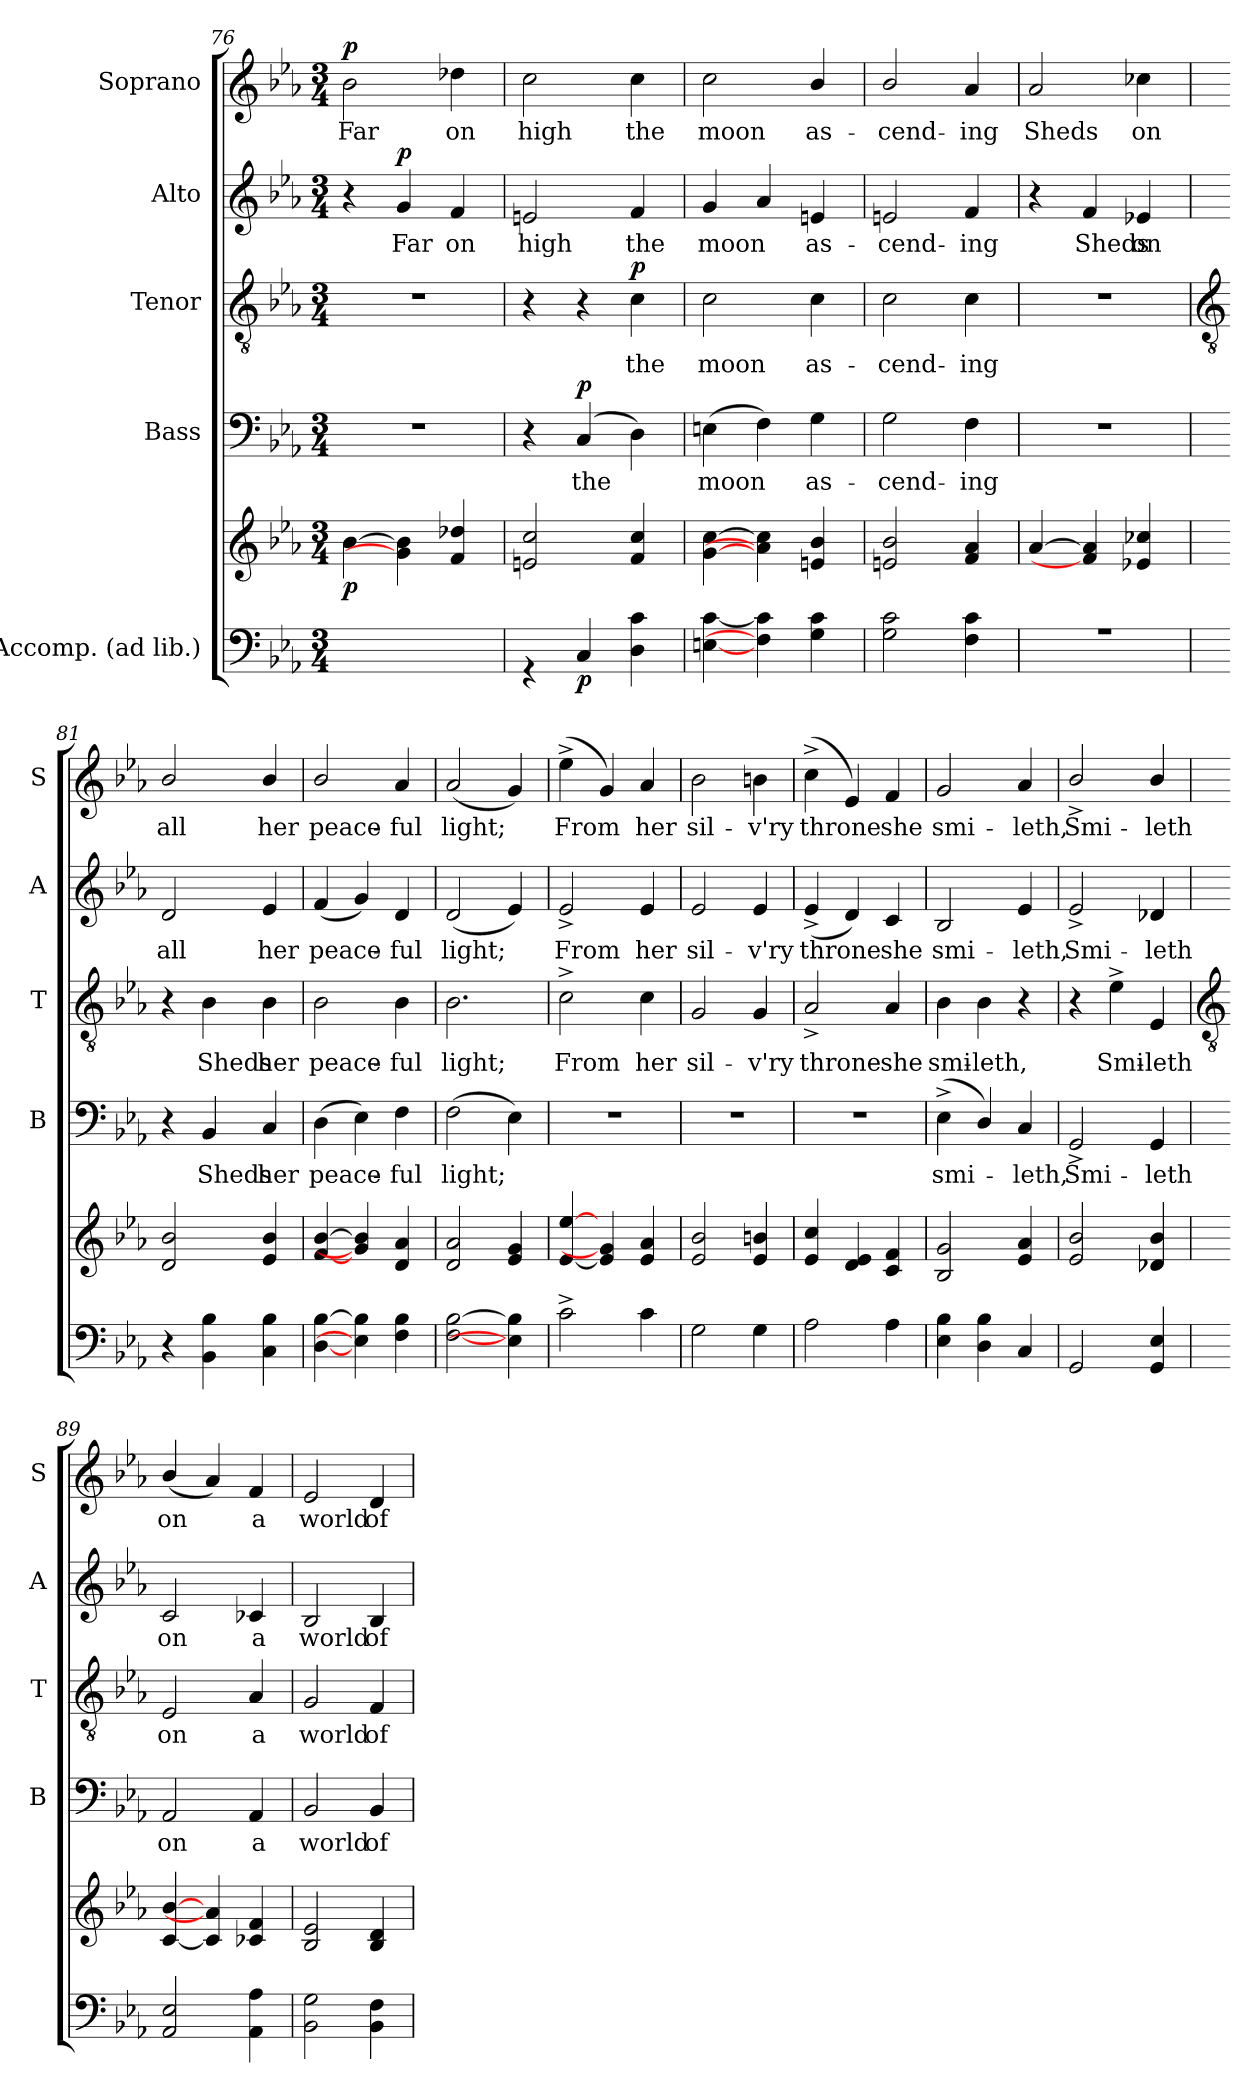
**kern	**kern	**dynam	**kern	**text	**dynam	**kern	**text	**dynam	**kern	**text	**dynam	**kern	**text	**dynam
*part5	*part5	*part5	*part4	*part4	*part4	*part3	*part3	*part3	*part2	*part2	*part2	*part1	*part1	*part1
*staff6	*staff5	*staff5/6	*staff4	*staff4	*staff4	*staff3	*staff3	*staff3	*staff2	*staff2	*staff2	*staff1	*staff1	*staff1
*I"Accomp. (ad lib.)	*	*	*I"Bass	*	*	*I"Tenor	*	*	*I"Alto	*	*	*I"Soprano	*	*
*	*	*	*I'B	*	*	*I'T	*	*	*I'A	*	*	*I'S	*	*
*clefF4	*clefG2	*	*clefF4	*	*	*clefGv2	*	*	*clefG2	*	*	*clefG2	*	*
*k[b-e-a-]	*k[b-e-a-]	*	*k[b-e-a-]	*	*	*k[b-e-a-]	*	*	*k[b-e-a-]	*	*	*k[b-e-a-]	*	*
*E-:	*E-:	*	*E-:	*	*	*E-:	*	*	*E-:	*	*	*E-:	*	*
*M3/4	*M3/4	*	*M3/4	*	*	*M3/4	*	*	*M3/4	*	*	*M3/4	*	*
=76	=76	=76	=76	=76	=76	=76	=76	=76	=76	=76	=76	=76	=76	=76
*^	*^	*	*	*	*	*	*	*	*	*	*	*	*	*
!	!	!	!	!LO:DY:b	!LO:N:vis=1	!	!	!LO:N:vis=1	!	!	!	!	!	!	!LO:LY:b	!LO:DY:b
2.ryy	4ryy	[4b-\	2.ryy	p	2.r	.	.	2.r	.	.	4r	.	.	2b-	Far	p
!	!	!	!	!	!	!	!	!	!	!	!	!LO:LY:b	!LO:DY:b	!	!	!
.	4ryy	4g\] 4b-\]	.	.	.	.	.	.	.	.	4g	Far	p	.	.	.
!	!	!	!	!	!	!	!	!	!	!	!	!LO:LY:b	!	!	!LO:LY:b	!
.	4ryy	4f/ 4dd-X/	.	.	.	.	.	.	.	.	4f	on	.	4dd-X	on	.
=77	=77	=77	=77	=77	=77	=77	=77	=77	=77	=77	=77	=77	=77	=77	=77	=77
!	!	!	!	!	!	!	!	!	!	!	!	!LO:LY:b	!	!	!LO:LY:b	!
2.ryy	4r	2en/ 2cc/	2.ryy	.	4r	.	.	4r	.	.	2en	high	.	2cc	high	.
!	!	!	!	!LO:DY:b=2	!	!LO:LY:b	!LO:DY:b	!	!	!	!	!	!	!	!	!
.	4C/	.	.	p	(<4C	the	p	4r	.	.	.	.	.	.	.	.
!	!	!	!	!	!	!	!	!	!LO:LY:b	!LO:DY:b	!	!LO:LY:b	!	!	!LO:LY:b	!
.	4D\ 4c\	4f/ 4cc/	.	.	4D)	.	.	4c	the	p	4f	the	.	4cc	the	.
=78	=78	=78	=78	=78	=78	=78	=78	=78	=78	=78	=78	=78	=78	=78	=78	=78
!	!	!	!	!	!	!LO:LY:b	!	!	!LO:LY:b	!	!	!LO:LY:b	!	!	!LO:LY:b	!
2.ryy	[4En\ [4c\	[4g\ [4cc\	2.ryy	.	(>4En	moon	.	2c	moon	.	4g	moon	.	2cc	moon	.
.	4F\] 4c\]	4a-\] 4cc\]	.	.	4F)	.	.	.	.	.	4a-	.	.	.	.	.
!	!	!	!	!	!	!LO:LY:b	!	!	!LO:LY:b	!	!	!LO:LY:b	!	!	!LO:LY:b	!
.	4G\ 4c\	4en/ 4b-/	.	.	4G	as-	.	4c	as-	.	4en	as-	.	4b-/	as-	.
=79	=79	=79	=79	=79	=79	=79	=79	=79	=79	=79	=79	=79	=79	=79	=79	=79
!	!	!	!	!	!	!LO:LY:b	!	!	!LO:LY:b	!	!	!LO:LY:b	!	!	!LO:LY:b	!
2.ryy	2G\ 2c\	2en/ 2b-/	2.ryy	.	2G	-cend-	.	2c	-cend-	.	2en	-cend-	.	2b-/	-cend-	.
!	!	!	!	!	!	!LO:LY:b	!	!	!LO:LY:b	!	!	!LO:LY:b	!	!	!LO:LY:b	!
.	4F\ 4c\	4f/ 4a-/	.	.	4F	-ing	.	4c	-ing	.	4f	-ing	.	4a-	-ing	.
=80	=80	=80	=80	=80	=80	=80	=80	=80	=80	=80	=80	=80	=80	=80	=80	=80
!LO:N:vis=1	!LO:N:vis=1	!	!LO:N:vis=1	!	!LO:N:vis=1	!	!	!LO:N:vis=1	!	!	!	!	!	!	!LO:LY:b	!
2.r	2.ryy	[4a-/	2.ryy	.	2.r	.	.	2.r	.	.	4r	.	.	2a-	Sheds	.
!	!	!	!	!	!	!	!	!	!	!	!	!LO:LY:b	!	!	!	!
.	.	4f/] 4a-/]	.	.	.	.	.	.	.	.	4f	Sheds	.	.	.	.
!	!	!	!	!	!	!	!	!	!	!	!	!LO:LY:b	!	!	!LO:LY:b	!
.	.	4e-X/ 4cc-X/	.	.	.	.	.	.	.	.	4e-X	on	.	4cc-X	on	.
*v	*v	*	*	*	*	*	*	*	*	*	*	*	*	*	*	*
*	*v	*v	*	*	*	*	*	*	*	*	*	*	*	*	*
!!LO:LB:g=z
=81	=81	=81	=81	=81	=81	=81	=81	=81	=81	=81	=81	=81	=81	=81
*	*	*	*	*	*	*clefGv2	*	*	*	*	*	*	*	*
!	!	!	!	!	!	!	!	!	!	!LO:LY:b	!	!	!LO:LY:b	!
4r	2d 2b-	.	4r	.	.	4r	.	.	2d	all	.	2b-/	all	.
!	!	!	!	!LO:LY:b	!	!	!LO:LY:b	!	!	!	!	!	!	!
4BB- 4B-	.	.	4BB-	Sheds	.	4B-	Sheds	.	.	.	.	.	.	.
!	!	!	!	!LO:LY:b	!	!	!LO:LY:b	!	!	!LO:LY:b	!	!	!LO:LY:b	!
4C 4B-	4e- 4b-	.	4C	her	.	4B-	her	.	4e-	her	.	4b-/	her	.
=82	=82	=82	=82	=82	=82	=82	=82	=82	=82	=82	=82	=82	=82	=82
!	!	!	!	!LO:LY:b	!	!	!LO:LY:b	!	!	!LO:LY:b	!	!	!LO:LY:b	!
[4D [4B-	[4f [4b-	.	(>4D	peace-	.	2B-	peace-	.	(<4f	peace-	.	2b-/	peace-	.
4E-] 4B-]	4g] 4b-]	.	4E-)	.	.	.	.	.	4g)	.	.	.	.	.
!	!	!	!	!LO:LY:b	!	!	!LO:LY:b	!	!	!LO:LY:b	!	!	!LO:LY:b	!
4F 4B-	4d 4a-	.	4F	ful	.	4B-	-ful	.	4d	ful	.	4a-	-ful	.
=83	=83	=83	=83	=83	=83	=83	=83	=83	=83	=83	=83	=83	=83	=83
!	!	!	!	!LO:LY:b	!	!	!LO:LY:b	!	!	!LO:LY:b	!	!	!LO:LY:b	!
[2F [2B-	2d 2a-	.	(>2F	light;	.	2.B-	light;	.	(<2d	light;	.	(<2a-	light;	.
4E-] 4B-]	4e- 4g	.	4E-)	.	.	.	.	.	4e-)	.	.	4g)	.	.
=84	=84	=84	=84	=84	=84	=84	=84	=84	=84	=84	=84	=84	=84	=84
!	!	!	!LO:N:vis=1	!	!	!	!LO:LY:b	!	!	!LO:LY:b	!	!	!LO:LY:b	!
2c^	[4e- [4ee-	.	2.r	.	.	2c^	From	.	2e-^	From	.	(4ee-^	From	.
.	4e-] 4g]	.	.	.	.	.	.	.	.	.	.	4g)	.	.
!	!	!	!	!	!	!	!LO:LY:b	!	!	!LO:LY:b	!	!	!LO:LY:b	!
4c	4e- 4a-	.	.	.	.	4c	her	.	4e-	her	.	4a-	her	.
=85	=85	=85	=85	=85	=85	=85	=85	=85	=85	=85	=85	=85	=85	=85
!	!	!	!LO:N:vis=1	!	!	!	!LO:LY:b	!	!	!LO:LY:b	!	!	!LO:LY:b	!
2G	2e- 2b-	.	2.r	.	.	2G	sil-	.	2e-	sil-	.	2b-	sil-	.
!	!	!	!	!	!	!	!LO:LY:b	!	!	!LO:LY:b	!	!	!LO:LY:b	!
4G	4e- 4bn	.	.	.	.	4G	-v'ry	.	4e-	-v'ry	.	4bn	-v'ry	.
=86	=86	=86	=86	=86	=86	=86	=86	=86	=86	=86	=86	=86	=86	=86
!	!	!	!LO:N:vis=1	!	!	!	!LO:LY:b	!	!	!LO:LY:b	!	!	!LO:LY:b	!
2A-	4e- 4cc	.	2.r	.	.	2A-^	throne	.	(<4e-^	throne	.	(<4cc^	throne	.
.	4d 4e-	.	.	.	.	.	.	.	4d)	.	.	4e-)	.	.
!	!	!	!	!	!	!	!LO:LY:b	!	!	!LO:LY:b	!	!	!LO:LY:b	!
4A-	4c 4f	.	.	.	.	4A-	she	.	4c	she	.	4f	she	.
=87	=87	=87	=87	=87	=87	=87	=87	=87	=87	=87	=87	=87	=87	=87
!	!	!	!	!LO:LY:b	!	!	!LO:LY:b	!	!	!LO:LY:b	!	!	!LO:LY:b	!
4E- 4B-	2B- 2g	.	(<4E-^	smi-	.	4B-	smi-	.	2B-	smi-	.	2g	smi-	.
!	!	!	!	!	!	!	!LO:LY:b	!	!	!	!	!	!	!
4D 4B-	.	.	4D/)	.	.	4B-	-leth,	.	.	.	.	.	.	.
!	!	!	!	!LO:LY:b	!	!	!	!	!	!LO:LY:b	!	!	!LO:LY:b	!
4C	4e- 4a-	.	4C	leth,	.	4r	.	.	4e-	-leth,	.	4a-	-leth,	.
=88	=88	=88	=88	=88	=88	=88	=88	=88	=88	=88	=88	=88	=88	=88
!	!	!	!	!LO:LY:b	!	!	!	!	!	!LO:LY:b	!	!	!LO:LY:b	!
2GG	2e- 2b-	.	2GG^	Smi-	.	4r	.	.	2e-^	Smi-	.	2b-^/	Smi-	.
!	!	!	!	!	!	!	!LO:LY:b	!	!	!	!	!	!	!
.	.	.	.	.	.	4e-^	Smi-	.	.	.	.	.	.	.
!	!	!	!	!LO:LY:b	!	!	!LO:LY:b	!	!	!LO:LY:b	!	!	!LO:LY:b	!
4GG 4E-	4d-X 4b-	.	4GG	-leth	.	4E-	-leth	.	4d-X	-leth	.	4b-/	-leth	.
!!LO:LB:g=z
=89	=89	=89	=89	=89	=89	=89	=89	=89	=89	=89	=89	=89	=89	=89
*	*	*	*	*	*	*clefGv2	*	*	*	*	*	*	*	*
!	!	!	!	!LO:LY:b	!	!	!LO:LY:b	!	!	!LO:LY:b	!	!	!LO:LY:b	!
2AA- 2E-	[4c [4b-	.	2AA-	on	.	2E-	on	.	2c	on	.	(<4b-/	on	.
.	4c] 4a-]	.	.	.	.	.	.	.	.	.	.	4a-)	.	.
!	!	!	!	!LO:LY:b	!	!	!LO:LY:b	!	!	!LO:LY:b	!	!	!LO:LY:b	!
4AA- 4A-	4c-X 4f	.	4AA-	a	.	4A-	a	.	4c-X	a	.	4f	a	.
=90	=90	=90	=90	=90	=90	=90	=90	=90	=90	=90	=90	=90	=90	=90
!	!	!	!	!LO:LY:b	!	!	!LO:LY:b	!	!	!LO:LY:b	!	!	!LO:LY:b	!
2BB- 2G	2B- 2e-	.	2BB-	world	.	2G	world	.	2B-	world	.	2e-	world	.
!	!	!	!	!LO:LY:b	!	!	!LO:LY:b	!	!	!LO:LY:b	!	!	!LO:LY:b	!
4BB- 4F	4B- 4d	.	4BB-	of	.	4F	of	.	4B-	of	.	4d	of	.
=	=	=	=	=	=	=	=	=	=	=	=	=	=	=
*-	*-	*-	*-	*-	*-	*-	*-	*-	*-	*-	*-	*-	*-	*-
